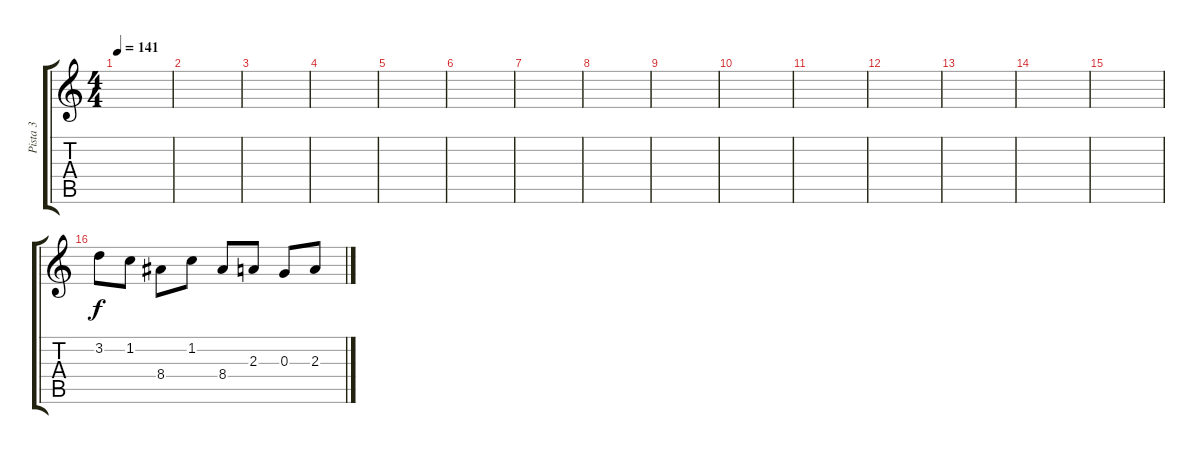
\track ("Pista 3" "Pista 3") {instrument acousticguitarnylon}
\staff {score tabs}
\tuning (E4 B3 G3 D3 A2 E2) {hide}
\ts (4 4)
\tempo 141
\clef g2
\ks c
|
|
|
|
|
|
|
|
|
|
|
|
|
|
|
3.2.8 1.2.8 8.4.8 1.2.8 8.4.8 2.3.8 0.3.8 2.3.8
